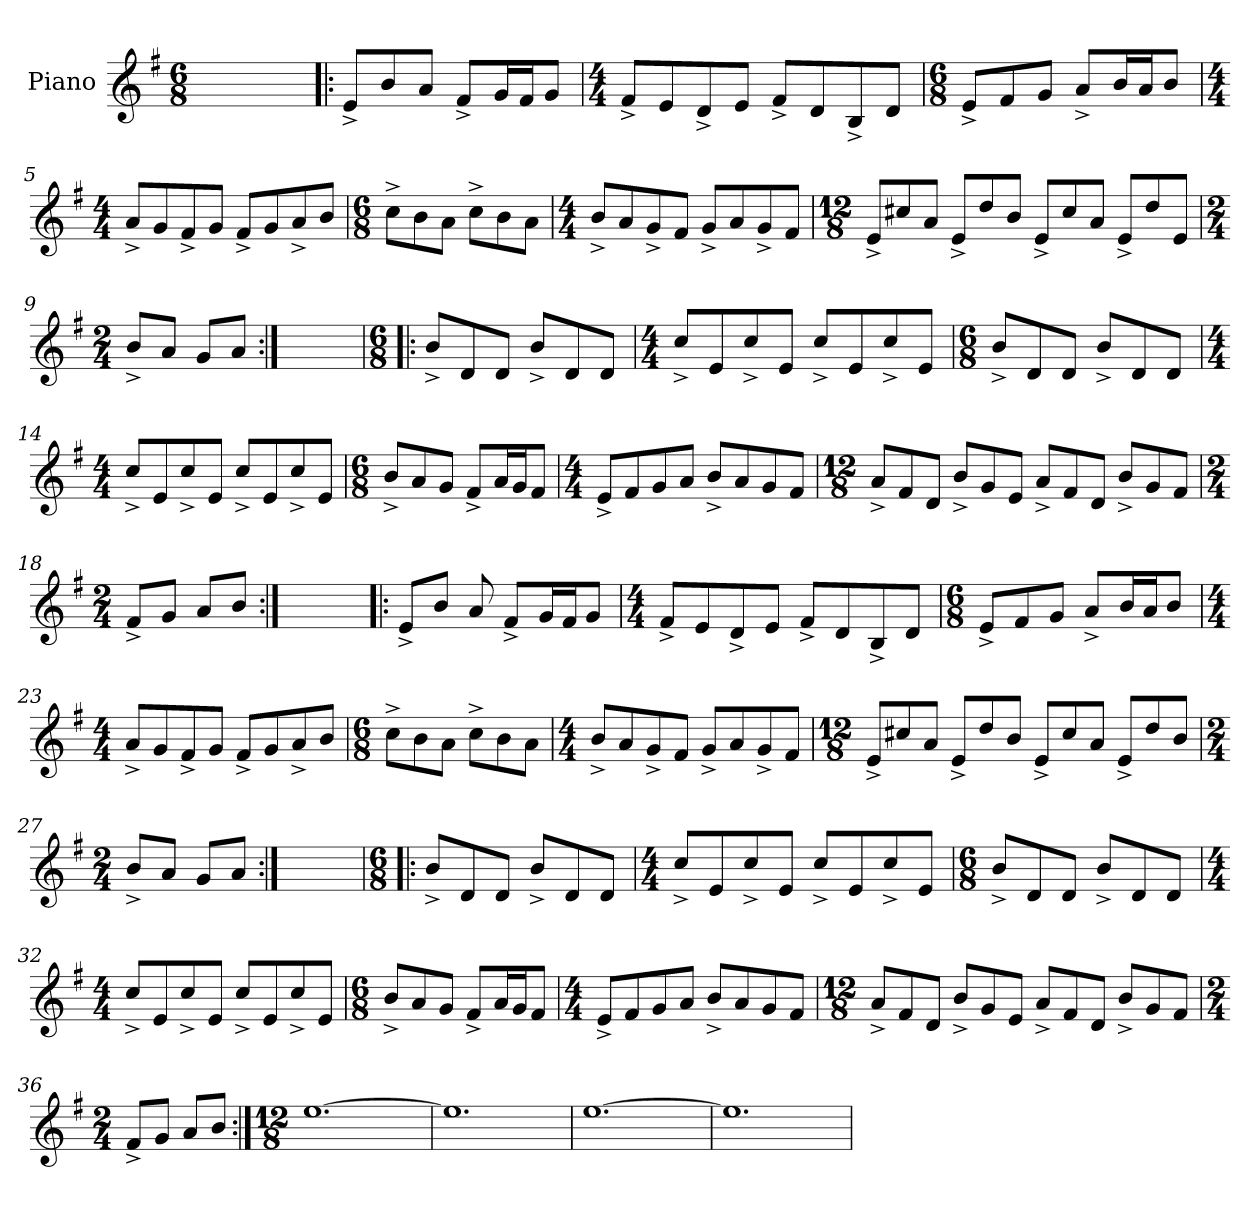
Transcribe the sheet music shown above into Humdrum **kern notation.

**kern
*part1
*staff1
*I"Piano
*I'Pno
*clefG2
*k[f#]
*e:
*M6/8
=1
2.ryy
=2!|:
8e^/L
8b/
8a/J
8f#^/L
16g/L
16f#/J
8g/J
=3
*M4/4
8f#^/L
8e/
8d^/
8e/J
8f#^/L
8d/
8B^/
8d/J
=4
*M6/8
8e^/L
8f#/
8g/J
8a^/L
16b/L
16a/J
8b/J
=5
*M4/4
8a^/L
8g/
8f#^/
8g/J
8f#^/L
8g/
8a^/
8b/J
!!LO:LB:g=z
=6
*M6/8
8cc^\L
8b\
8a\J
8cc^\L
8b\
8a\J
=7
*M4/4
8b^/L
8a/
8g^/
8f#/J
8g^/L
8a/
8g^/
8f#/J
=8
*M12/8
8e^/L
8cc#X/
8a/J
8e^/L
8dd/
8b/J
8e^/L
8cc#/
8a/J
8e^/L
8dd/
8e/J
=9
*M2/4
8b^/L
8a/J
8g/L
8a/J
=10:|!
2ryy
!!LO:LB:g=z
=11!|:
*M6/8
8b^/L
8d/
8d/J
8b^/L
8d/
8d/J
=12
*M4/4
8cc^/L
8e/
8cc^/
8e/J
8cc^/L
8e/
8cc^/
8e/J
=13
*M6/8
8b^/L
8d/
8d/J
8b^/L
8d/
8d/J
=14
*M4/4
8cc^/L
8e/
8cc^/
8e/J
8cc^/L
8e/
8cc^/
8e/J
!!LO:LB:g=z
=15
*M6/8
8b^/L
8a/
8g/J
8f#^/L
16a/L
16g/J
8f#/J
=16
*M4/4
8e^/L
8f#/
8g/
8a/J
8b^/L
8a/
8g/
8f#/J
=17
*M12/8
8a^/L
8f#/
8d/J
8b^/L
8g/
8e/J
8a^/L
8f#/
8d/J
8b^/L
8g/
8f#/J
=18
*M2/4
8f#^/L
8g/J
8a/L
8b/J
=19:|!
2ryy
!!LO:LB:g=z
=20!|:
8e^/L
8b/J
8a/
8f#^/L
16g/L
16f#/J
8g/J
=21
*M4/4
8f#^/L
8e/
8d^/
8e/J
8f#^/L
8d/
8B^/
8d/J
=22
*M6/8
8e^/L
8f#/
8g/J
8a^/L
16b/L
16a/J
8b/J
=23
*M4/4
8a^/L
8g/
8f#^/
8g/J
8f#^/L
8g/
8a^/
8b/J
=24
*M6/8
8cc^\L
8b\
8a\J
8cc^\L
8b\
8a\J
!!LO:LB:g=z
=25
*M4/4
8b^/L
8a/
8g^/
8f#/J
8g^/L
8a/
8g^/
8f#/J
=26
*M12/8
8e^/L
8cc#X/
8a/J
8e^/L
8dd/
8b/J
8e^/L
8cc#/
8a/J
8e^/L
8dd/
8b/J
=27
*M2/4
8b^/L
8a/J
8g/L
8a/J
=28:|!
2ryy
=29!|:
*M6/8
8b^/L
8d/
8d/J
8b^/L
8d/
8d/J
!!LO:LB:g=z
=30
*M4/4
8cc^/L
8e/
8cc^/
8e/J
8cc^/L
8e/
8cc^/
8e/J
=31
*M6/8
8b^/L
8d/
8d/J
8b^/L
8d/
8d/J
=32
*M4/4
8cc^/L
8e/
8cc^/
8e/J
8cc^/L
8e/
8cc^/
8e/J
=33
*M6/8
8b^/L
8a/
8g/J
8f#^/L
16a/L
16g/J
8f#/J
!!LO:LB:g=z
=34
*M4/4
8e^/L
8f#/
8g/
8a/J
8b^/L
8a/
8g/
8f#/J
=35
*M12/8
8a^/L
8f#/
8d/J
8b^/L
8g/
8e/J
8a^/L
8f#/
8d/J
8b^/L
8g/
8f#/J
=36
*M2/4
8f#^/L
8g/J
8a/L
8b/J
=37:|!
*M12/8
[1.ee
=38
1.ee]
=39
[1.ee
=40
1.ee]
=
*-
